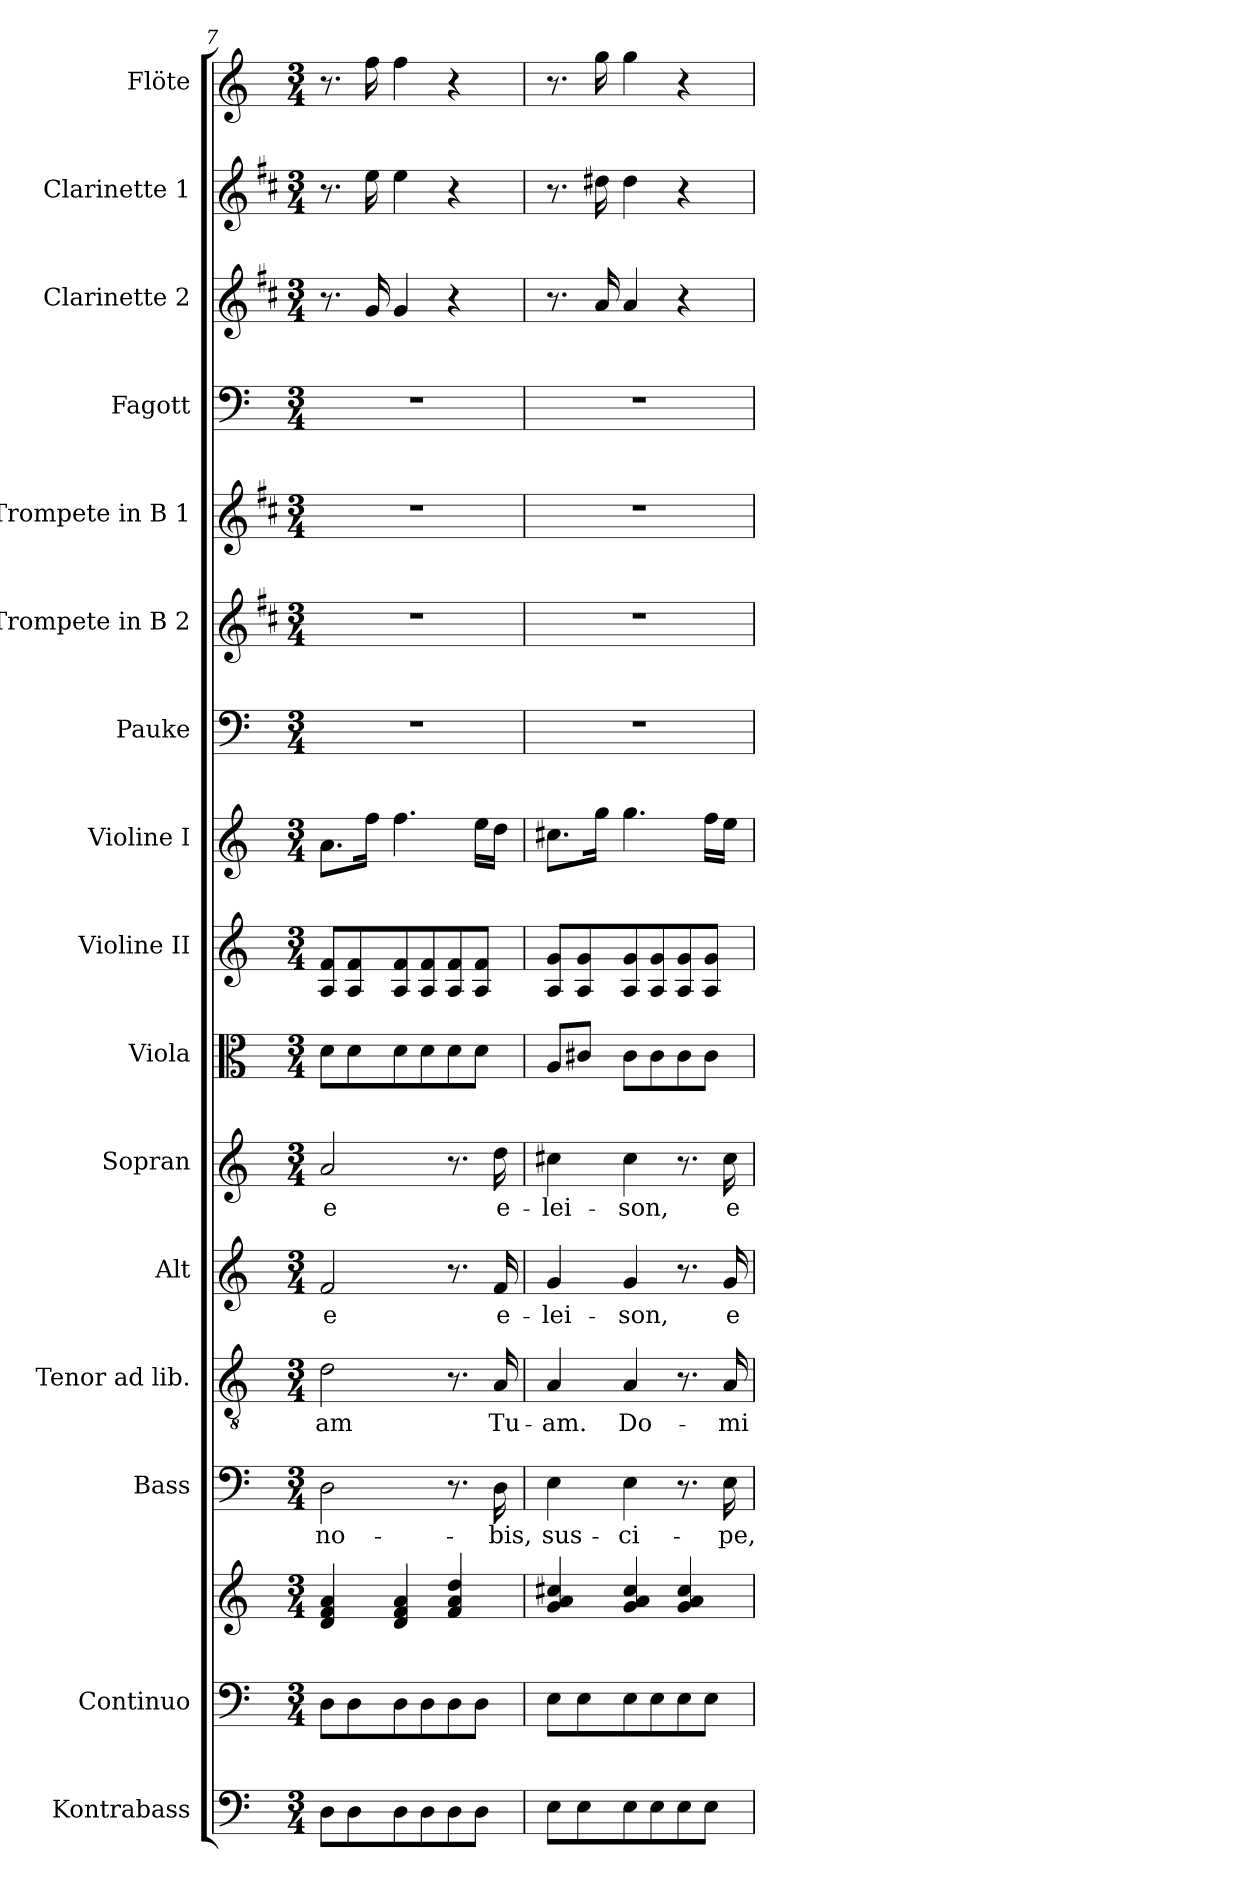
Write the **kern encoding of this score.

**kern	**kern	**kern	**kern	**text	**kern	**text	**kern	**text	**kern	**text	**kern	**kern	**kern	**kern	**kern	**kern	**kern	**kern	**kern	**kern
*part16	*part15	*part15	*part14	*part14	*part13	*part13	*part12	*part12	*part11	*part11	*part10	*part9	*part8	*part7	*part6	*part5	*part4	*part3	*part2	*part1
*staff17	*staff16	*staff15	*staff14	*staff14	*staff13	*staff13	*staff12	*staff12	*staff11	*staff11	*staff10	*staff9	*staff8	*staff7	*staff6	*staff5	*staff4	*staff3	*staff2	*staff1
*I"Kontrabass	*I"Continuo	*	*I"Bass	*	*I"Tenor ad lib.	*	*I"Alt	*	*I"Sopran	*	*I"Viola	*I"Violine II	*I"Violine I	*I"Pauke	*I"Trompete in B 2	*I"Trompete in B 1	*I"Fagott	*I"Clarinette 2	*I"Clarinette 1	*I"Flöte
*I'Kb.	*I'cont.	*	*I'B	*	*I'T	*	*I'A	*	*I'S	*	*I'Vla.	*I'Vl. II	*I'Vl. I	*I'Pk.	*	*	*I'Fg.	*I'Cl. 2	*I'Cl. 1	*I'Fl.
!!LO:PB:g=z
*clefF4	*clefF4	*clefG2	*clefF4	*	*clefGv2	*	*clefG2	*	*clefG2	*	*clefC3	*clefG2	*clefG2	*clefF4	*clefG2	*clefG2	*clefF4	*clefG2	*clefG2	*clefG2
*ITrd7c12	*	*	*	*	*	*	*	*	*	*	*	*	*	*	*ITrd1c2	*ITrd1c2	*	*ITrd1c2	*ITrd1c2	*
*k[]	*k[]	*k[]	*k[]	*	*k[]	*	*k[]	*	*k[]	*	*k[]	*k[]	*k[]	*k[]	*k[]	*k[]	*k[]	*k[]	*k[]	*k[]
*C:	*C:	*C:	*C:	*	*C:	*	*C:	*	*C:	*	*C:	*C:	*C:	*C:	*C:	*C:	*C:	*C:	*C:	*C:
*M3/4	*M3/4	*M3/4	*M3/4	*	*M3/4	*	*M3/4	*	*M3/4	*	*M3/4	*M3/4	*M3/4	*M3/4	*M3/4	*M3/4	*M3/4	*M3/4	*M3/4	*M3/4
=7	=7	=7	=7	=7	=7	=7	=7	=7	=7	=7	=7	=7	=7	=7	=7	=7	=7	=7	=7	=7
!	!	!	!	!LO:LY:b	!	!LO:LY:b	!	!LO:LY:b	!	!LO:LY:b	!	!	!	!	!	!	!	!	!	!
8DD\L	8D\L	4d/ 4f/ 4a/	2D\	no-	2d\	-am	2f/	-e	2a/	-e	8d\L	8A/ 8f/L	8.a\L	2.r	2.r	2.r	2.r	8.r	8.r	8.r
8DD\	8D\	.	.	.	.	.	.	.	.	.	8d\	8A/ 8f/	.	.	.	.	.	.	.	.
.	.	.	.	.	.	.	.	.	.	.	.	.	16ff\Jk	.	.	.	.	16f/	16dd\	16ff\
8DD\	8D\	4d/ 4f/ 4a/	.	.	.	.	.	.	.	.	8d\	8A/ 8f/	4.ff\	.	.	.	.	4f/	4dd\	4ff\
8DD\	8D\	.	.	.	.	.	.	.	.	.	8d\	8A/ 8f/	.	.	.	.	.	.	.	.
8DD\	8D\	4f/ 4a/ 4dd/	8.r	.	8.r	.	8.r	.	8.r	.	8d\	8A/ 8f/	.	.	.	.	.	4r	4r	4r
8DD\J	8D\J	.	.	.	.	.	.	.	.	.	8d\J	8A/ 8f/J	16ee\LL	.	.	.	.	.	.	.
!	!	!	!	!LO:LY:b	!	!LO:LY:b	!	!LO:LY:b	!	!LO:LY:b	!	!	!	!	!	!	!	!	!	!
.	.	.	16D\	-bis,	16A/	Tu-	16f/	e-	16dd\	e-	.	.	16dd\JJ	.	.	.	.	.	.	.
=8	=8	=8	=8	=8	=8	=8	=8	=8	=8	=8	=8	=8	=8	=8	=8	=8	=8	=8	=8	=8
!	!	!	!	!LO:LY:b	!	!LO:LY:b	!	!LO:LY:b	!	!LO:LY:b	!	!	!	!	!	!	!	!	!	!
8EE\L	8E\L	4g/ 4a/ 4cc#X/	4E\	sus-	4A/	-am.	4g/	-lei-	4cc#X\	-lei-	8A/L	8A/ 8g/L	8.cc#X\L	2.r	2.r	2.r	2.r	8.r	8.r	8.r
8EE\	8E\	.	.	.	.	.	.	.	.	.	8c#X/J	8A/ 8g/	.	.	.	.	.	.	.	.
.	.	.	.	.	.	.	.	.	.	.	.	.	16gg\Jk	.	.	.	.	16g/	16cc#X\	16gg\
!	!	!	!	!LO:LY:b	!	!LO:LY:b	!	!LO:LY:b	!	!LO:LY:b	!	!	!	!	!	!	!	!	!	!
8EE\	8E\	4g/ 4a/ 4cc#/	4E\	-ci-	4A/	Do-	4g/	-son,	4cc#\	-son,	8c#\L	8A/ 8g/	4.gg\	.	.	.	.	4g/	4cc#\	4gg\
8EE\	8E\	.	.	.	.	.	.	.	.	.	8c#\	8A/ 8g/	.	.	.	.	.	.	.	.
8EE\	8E\	4g/ 4a/ 4cc#/	8.r	.	8.r	.	8.r	.	8.r	.	8c#\	8A/ 8g/	.	.	.	.	.	4r	4r	4r
8EE\J	8E\J	.	.	.	.	.	.	.	.	.	8c#\J	8A/ 8g/J	16ff\LL	.	.	.	.	.	.	.
!	!	!	!	!LO:LY:b	!	!LO:LY:b	!	!LO:LY:b	!	!LO:LY:b	!	!	!	!	!	!	!	!	!	!
.	.	.	16E\	-pe,	16A/	-mi-	16g/	e-	16cc#\	e-	.	.	16ee\JJ	.	.	.	.	.	.	.
=	=	=	=	=	=	=	=	=	=	=	=	=	=	=	=	=	=	=	=	=
*-	*-	*-	*-	*-	*-	*-	*-	*-	*-	*-	*-	*-	*-	*-	*-	*-	*-	*-	*-	*-
